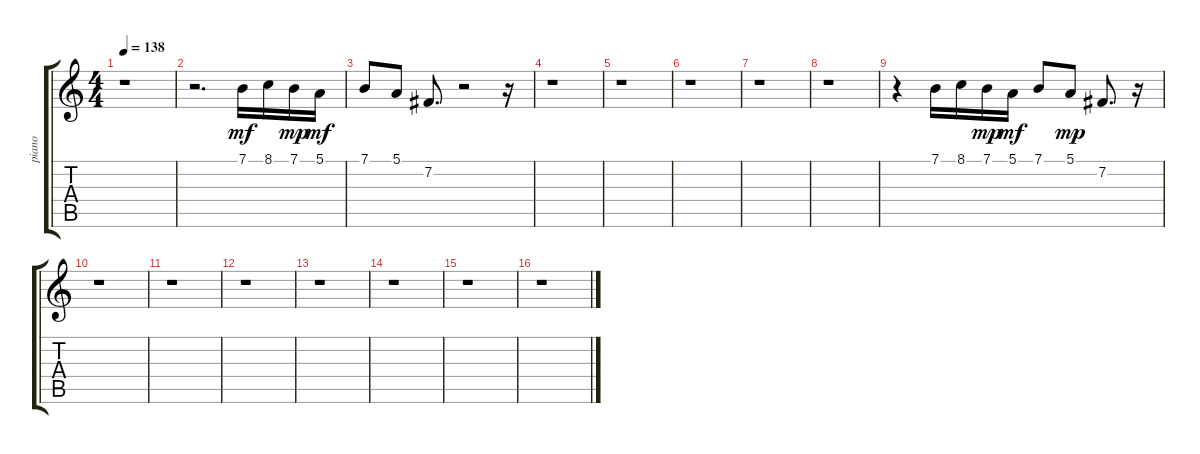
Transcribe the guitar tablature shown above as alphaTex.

\track ("piano   " "piano   ") {instrument brightacousticpiano}
\staff {score tabs}
\tuning (E4 B3 G3 D3 A2 E2) {hide}
\ts (4 4)
\tempo 138
\clef g2
\ks c
r.1{dy mp} |
r.2{d} 7.1.16{dy mf} 8.1.16 7.1.16{dy mp} 5.1.16{dy mf} |
7.1.8 5.1.8 7.2.8{d} r.2 r.16 |
r.1 |
r.1 |
r.1 |
r.1 |
r.1 |
r.4 7.1.16 8.1.16 7.1.16{dy mp} 5.1.16{dy mf} 7.1.8 5.1.8{dy mp} 7.2.8{d} r.16 |
r.1 |
r.1 |
r.1 |
r.1 |
r.1 |
r.1 |
r.1
